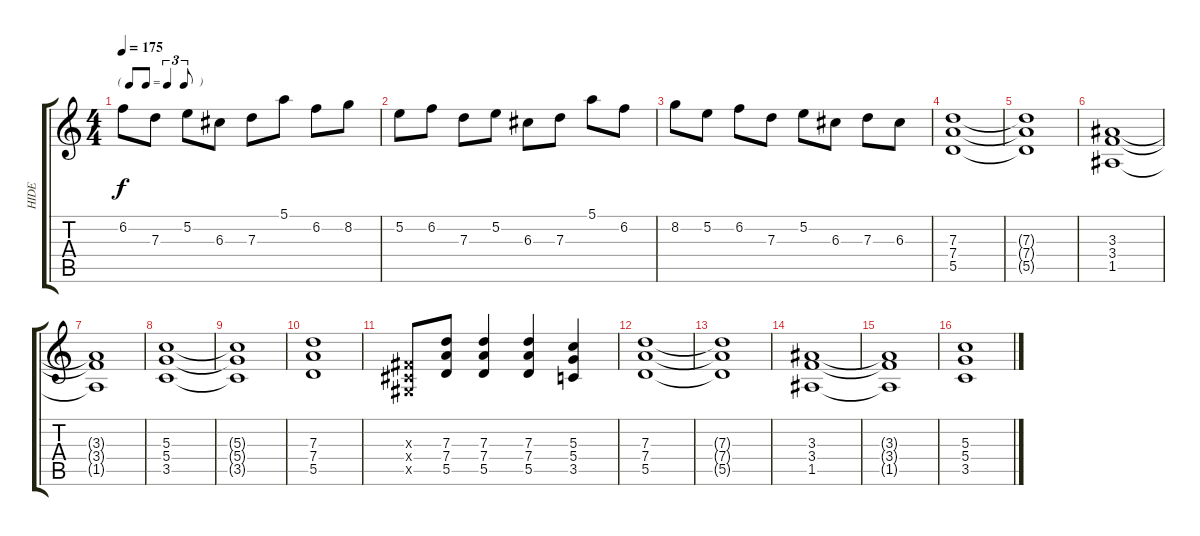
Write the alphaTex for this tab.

\track ("HIDE" "HIDE") {instrument distortionguitar}
\staff {score tabs}
\tuning (E4 B3 G3 D3 A2 E2) {hide}
\ts (4 4)
\tf triplet8th
\tempo 175
\clef g2
\ks c
6.2.8{dy f} 7.3.8 5.2.8 6.3.8 7.3.8 5.1.8 6.2.8 8.2.8 |
5.2.8 6.2.8 7.3.8 5.2.8 6.3.8 7.3.8 5.1.8 6.2.8 |
8.2.8 5.2.8 6.2.8 7.3.8 5.2.8 6.3.8 7.3.8 6.3.8 |
(7.3 7.4 5.5).1 |
(7.3{t} 7.4{t} 5.5{t}).1 |
(3.3 3.4 1.5).1 |
(3.3{t} 3.4{t} 1.5{t}).1 |
(5.3 5.4 3.5).1 |
(5.3{t} 5.4{t} 3.5{t}).1 |
(7.3 7.4 5.5).1 |
(-1.3{x} -1.4{x} -1.5{x}).8 (7.3 7.4 5.5).8 (7.3 7.4 5.5).4 (7.3 7.4 5.5).4 (5.3 5.4 3.5).4 |
(7.3 7.4 5.5).1 |
(7.3{t} 7.4{t} 5.5{t}).1 |
(3.3 3.4 1.5).1 |
(3.3{t} 3.4{t} 1.5{t}).1 |
(5.3 5.4 3.5).1
